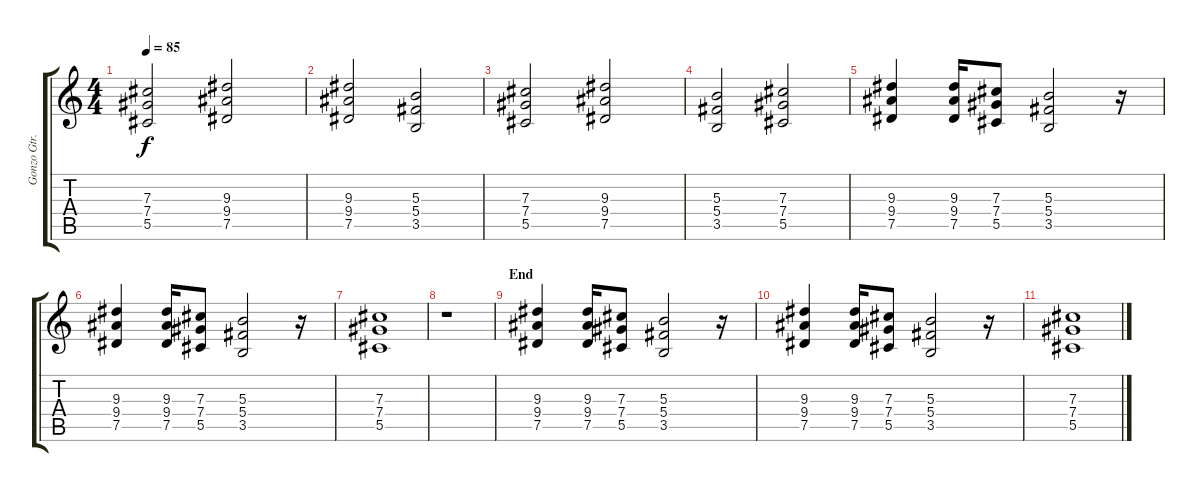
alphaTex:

\track ("Gonzo Gtr. 2 " "Gonzo Gtr.") {instrument overdrivenguitar}
\staff {score tabs}
\tuning (Eb4 Bb3 Gb3 Db3 Ab2 Eb2) {hide}
\ts (4 4)
\tempo 85
\clef g2
\ks c
(7.3 7.4 5.5).2{dy f} (9.3 9.4 7.5).2 |
(9.3 9.4 7.5).2 (5.3 5.4 3.5).2 |
(7.3 7.4 5.5).2 (9.3 9.4 7.5).2 |
(5.3 5.4 3.5).2 (7.3 7.4 5.5).2 |
(9.3 9.4 7.5).4 (9.3 9.4 7.5).16 (7.3 7.4 5.5).8 (5.3 5.4 3.5).2 r.16 |
(9.3 9.4 7.5).4 (9.3 9.4 7.5).16 (7.3 7.4 5.5).8 (5.3 5.4 3.5).2 r.16 |
(7.3 7.4 5.5).1 |
r.1 |
\section ("" "End")
(9.3 9.4 7.5).4 (9.3 9.4 7.5).16 (7.3 7.4 5.5).8 (5.3 5.4 3.5).2 r.16 |
(9.3 9.4 7.5).4 (9.3 9.4 7.5).16 (7.3 7.4 5.5).8 (5.3 5.4 3.5).2 r.16 |
(7.3 7.4 5.5).1
